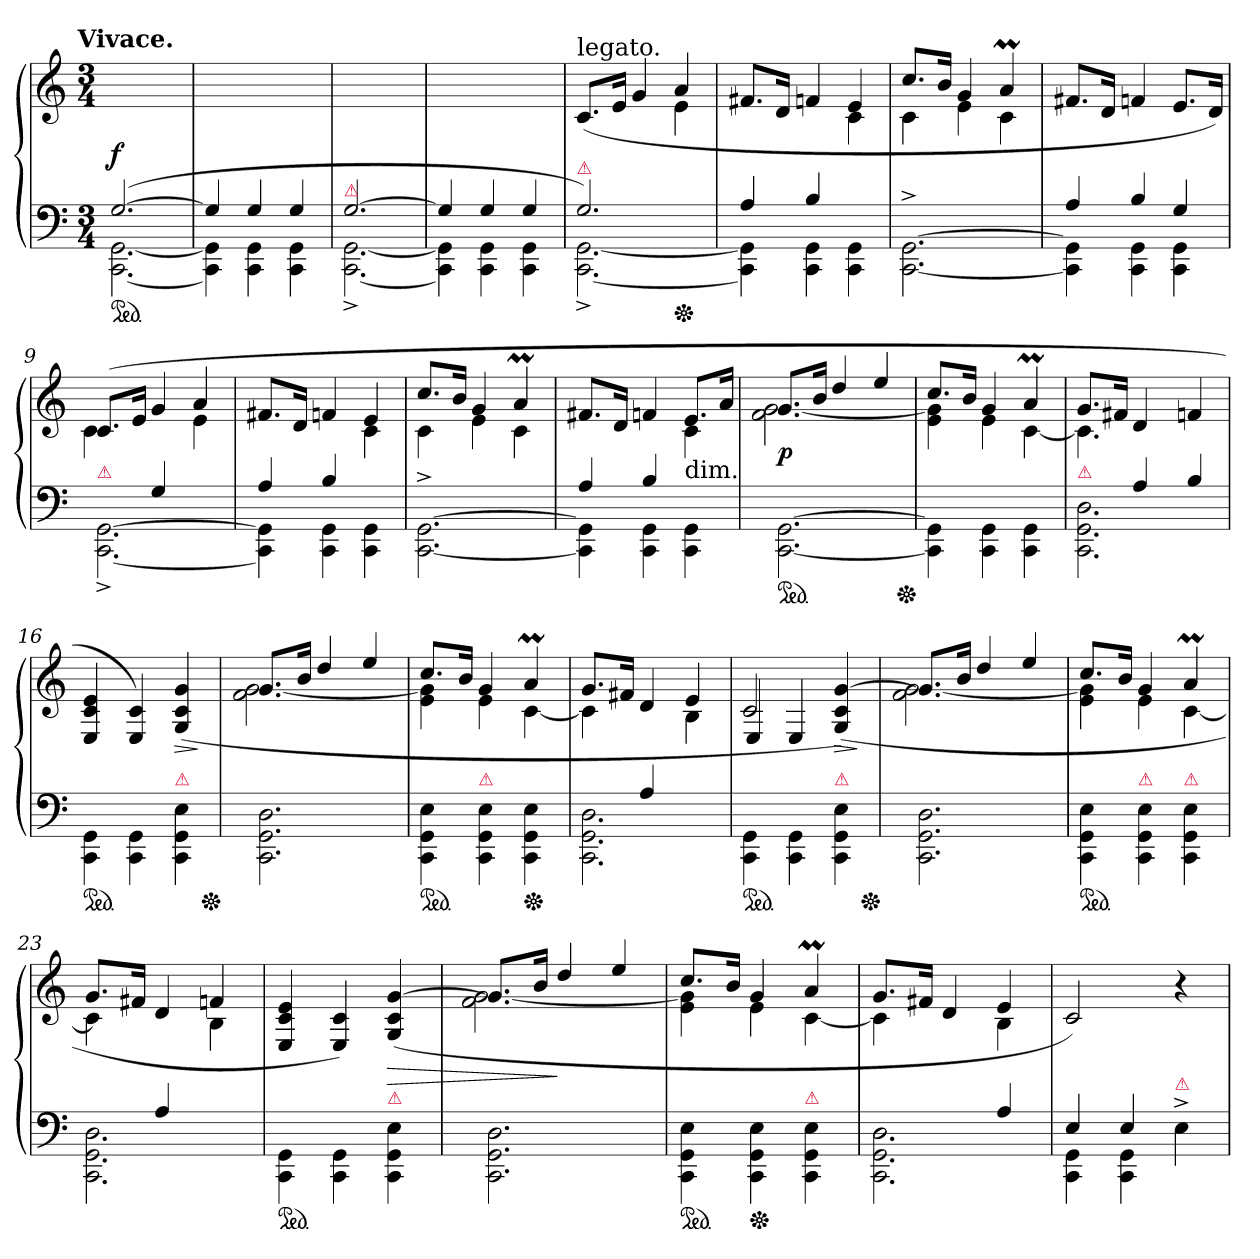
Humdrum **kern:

**kern	**kern	**dynam
*part1	*part1	*part1
*staff2	*staff1	*staff1/2
*clefF4	*clefG2	*
*k[]	*k[]	*
*C:	*C:	*
!!LO:TX:omd:t=Vivace.
*M3/4	*M3/4	*
=1	=1	=1
*^	*	*
*ped	*	*	*
([2.G	[2.CC [2.GG	2.ryy	f
=2	=2	=2	=2
4G]	4CC] 4GG]	2.ryy	.
4G	4CC 4GG	.	.
4G	4CC 4GG	.	.
=3	=3	=3	=3
!LO:TX:a:color=crimson:t=⚠	!	!	!
[2.G	[2.CC^ [2.GG^	2.ryy	.
=4	=4	=4	=4
4G]	4CC] 4GG]	2.ryy	.
4G	4CC 4GG	.	.
4G	4CC 4GG	.	.
=5	=5	=5	=5
*	*	*^	*
!	!	!LO:TX:a:t=legato.	!	!
!LO:TX:a:color=crimson:t=⚠	!	!	!	!
2.G)	[2.CC^ [2.GG^	(>8.cL	2ryy	.
.	.	16eJk	.	.
.	.	4g	.	.
*Xped	*	*	*	*
.	.	4a	4e	.
=6	=6	=6	=6	=6
4A	4CC] 4GG]	8.f#XL	2ryy	.
.	.	16dJk	.	.
4B	4CC 4GG	4fn	.	.
4ryy	4CC\ 4GG\	4e	4c	.
=7	=7	=7	=7	=7
!LO:TX:a:color=crimson:t=⚠	!	!	!	!
*v	*v	*	*	*
[2.CC^<\ [2.GG^<\	8.ccL	4c	.
.	16bJk	.	.
.	4g	4e	.
.	4aM	4c	.
*	*v	*v	*
=8	=8	=8
*^	*	*
4A	4CC] 4GG]	8.f#XL	.
.	.	16dJk	.
4B	4CC 4GG	4fn	.
4G	4CC 4GG	8.eL	.
.	.	16dJk)	.
=9	=9	=9	=9
*	*	*^	*
!LO:TX:a:color=crimson:t=⚠	!	!	!	!
4ryy	[2.CC^ [2.GG^	(8.cL	4c	.
.	.	16eJk	.	.
4G	.	4g	4ryy	.
4ryy	.	4a	4e	.
=10	=10	=10	=10	=10
4A	4CC] 4GG]	8.f#XL	2ryy	.
.	.	16dJk	.	.
4B	4CC 4GG	4fn	.	.
4ryy	4CC\ 4GG\	4e	4c	.
=11	=11	=11	=11	=11
!LO:TX:a:color=crimson:t=⚠	!	!	!	!
*v	*v	*	*	*
[2.CC^<\ [2.GG^<\	8.ccL	4c	.
.	16bJk	.	.
.	4g	4e	.
.	4aM	4c	.
=12	=12	=12	=12
*^	*	*	*
4A	4CC] 4GG]	8.f#XL	2ryy	.
.	.	16dJk	.	.
4B	4CC 4GG	4fn	.	.
!LO:TX:a:t=dim.	!	!	!	!
4ryy	4CC\ 4GG\	8.eL	4c	.
.	.	16aJk	.	.
*v	*v	*	*	*
=13	=13	=13	=13
*ped	*	*	*
[2.CC\ [2.GG\	8.gL	2.f [2.g	p
.	16bJk	.	.
.	4dd	.	.
.	4ee	.	.
*Xped	*	*	*
=14	=14	=14	=14
4CC]\ 4GG]\	8.ccL	4e 4g]	.
.	16bJk	.	.
4CC\ 4GG\	4g	4e	.
4CC\ 4GG\	4aM	[4c	.
=15	=15	=15	=15
*^	*	*	*
!LO:TX:a:color=crimson:t=⚠	!	!	!	!
4ryy	2.CC 2.GG 2.D	8.gL	4.c]	.
.	.	16f#XJk	.	.
4A	.	4d	.	.
.	.	.	8ryy	.
4B	.	4fn	4ryy	.
*v	*v	*	*	*
*	*v	*v	*
=16	=16	=16
*ped	*	*
4CC\ 4GG\	4E/ 4c/ 4e/	.
4CC\ 4GG\	4E/ 4c/)	.
!LO:TX:a:color=crimson:t=⚠	!	!
4CC\ 4GG\ 4E\	(>4G/ 4c/ 4g/	>
.	.	]
*Xped	*	*
=17	=17	=17
*	*^	*
2.CC\ 2.GG\ 2.D\	8.gL	2.f [2.g	.
.	16bJk	.	.
.	4dd	.	.
.	4ee	.	.
=18	=18	=18	=18
!LO:TX:a:color=crimson:t=⚠	!	!	!
*ped	*	*	*
4CC\ 4GG\ 4E\	8.ccL	4e 4g]	.
.	16bJk	.	.
!LO:TX:a:color=crimson:t=⚠	!	!	!
4CC\ 4GG\ 4E\	4g	4e	.
!LO:TX:a:color=crimson:t=⚠	!	!	!
*Xped	*	*	*
4CC\ 4GG\ 4E\	4aM	[4c	.
=19	=19	=19	=19
*^	*	*	*
4ryy	2.CC 2.GG 2.D	8.gL	4c]	.
.	.	16f#XJk	.	.
4A	.	4d	4ryy	.
4ryy	.	4e	4B	.
*v	*v	*	*	*
=20	=20	=20	=20
*ped	*	*	*
4CC\ 4GG\	2c	4E/	.
4CC\ 4GG\	.	4E/	.
!LO:TX:a:color=crimson:t=⚠	!	!	!
4CC\ 4GG\ 4E\	(>4G/ 4c/ [4g/)	4ryy	>
*	*v	*v	*
.	.	]
*Xped	*	*
=21	=21	=21
*	*^	*
2.CC\ 2.GG\ 2.D\	8.gL]	2.f [2.g	.
.	16bJk	.	.
.	4dd	.	.
.	4ee	.	.
=22	=22	=22	=22
!LO:TX:a:color=crimson:t=⚠	!	!	!
*ped	*	*	*
4CC\ 4GG\ 4E\	8.ccL	4e 4g]	.
.	16bJk	.	.
!LO:TX:a:color=crimson:t=⚠	!	!	!
4CC\ 4GG\ 4E\	4g	4e	.
!LO:TX:a:color=crimson:t=⚠	!	!	!
4CC\ 4GG\ 4E\	4aM	[4c	.
=23	=23	=23	=23
*^	*	*	*
4ryy	2.CC 2.GG 2.D	8.gL	4c]	.
.	.	16f#XJk	.	.
4A	.	4d	4ryy	.
4ryy	.	4fn	4B	.
*v	*v	*	*	*
*	*v	*v	*
=24	=24	=24
*ped	*	*
4CC\ 4GG\	4E/ 4c/ 4e/	.
4CC\ 4GG\	4E/ 4c/)	.
!LO:TX:a:color=crimson:t=⚠	!	!
4CC\ 4GG\ 4E\	(>4G/ 4c/ [4g/	>
=25	=25	=25
*	*^	*
2.CC\ 2.GG\ 2.D\	8.gL]	2.f [2.g	.
.	16bJk	.	.
.	4dd	.	]
.	4ee	.	.
=26	=26	=26	=26
!LO:TX:a:color=crimson:t=⚠	!	!	!
*ped	*	*	*
4CC\ 4GG\ 4E\	8.ccL	4e 4g]	.
.	16bJk	.	.
!LO:TX:a:color=crimson:t=⚠	!	!	!
*Xped	*	*	*
4CC\ 4GG\ 4E\	4g	4e	.
!LO:TX:a:color=crimson:t=⚠	!	!	!
4CC\ 4GG\ 4E\	4aM	[4c	.
=27	=27	=27	=27
*^	*	*	*
2ryy	2.CC 2.GG 2.D	8.gL	4c]	.
.	.	16f#XJk	.	.
.	.	4d	4ryy	.
4A	.	4e	4B	.
*	*	*v	*v	*
=28	=28	=28	=28
4E	4CC 4GG	2c)	.
4E	4CC 4GG	.	.
!LO:TX:a:color=crimson:t=⚠	!	!	!
4ryy	4E^>	4r	.
*v	*v	*	*
=	=	=
*-	*-	*-
